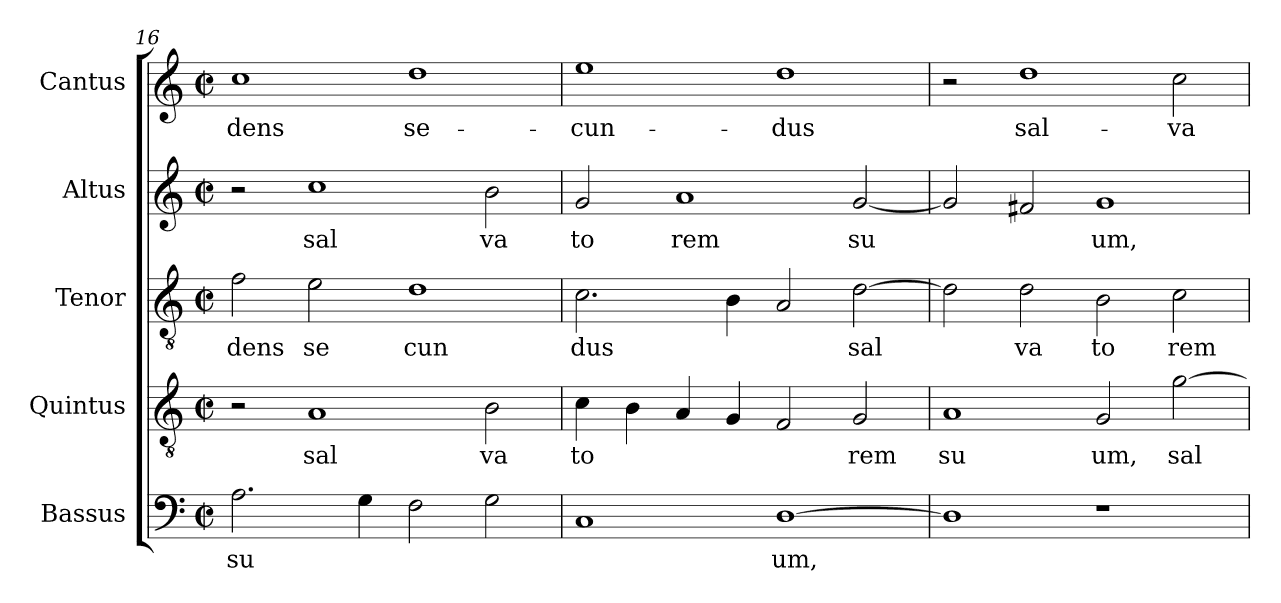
**kern	**text	**kern	**text	**kern	**text	**kern	**text	**kern	**text
*part5	*part5	*part4	*part4	*part3	*part3	*part2	*part2	*part1	*part1
*staff5	*staff5	*staff4	*staff4	*staff3	*staff3	*staff2	*staff2	*staff1	*staff1
*I"Bassus	*	*I"Quintus	*	*I"Tenor	*	*I"Altus	*	*I"Cantus	*
*clefF4	*	*clefGv2	*	*clefGv2	*	*clefG2	*	*clefG2	*
*M2/2	*	*M2/2	*	*M2/2	*	*M2/2	*	*M2/2	*
*met(c|)	*	*met(c|)	*	*met(c|)	*	*met(c|)	*	*met(c|)	*
=16	=16	=16	=16	=16	=16	=16	=16	=16	=16
!	!LO:LY:b:cj	!	!	!	!LO:LY:b:cj	!	!	!	!LO:LY:b:cj
2.A\	su	2r	.	2f\	dens	2r	.	1cc	-dens
!	!	!	!LO:LY:b:cj	!	!LO:LY:b:cj	!	!LO:LY:b:cj	!	!
.	.	1A	sal	2e\	se	1cc	sal	.	.
4G\	.	.	.	.	.	.	.	.	.
!	!	!	!	!	!LO:LY:b:cj	!	!	!	!LO:LY:b:cj
2F\	.	.	.	1d	cun	.	.	1dd	se-
!	!	!	!LO:LY:b:cj	!	!	!	!LO:LY:b:cj	!	!
2G\	.	2B\	va	.	.	2b\	va	.	.
=17	=17	=17	=17	=17	=17	=17	=17	=17	=17
!	!	!	!LO:LY:b:cj	!	!LO:LY:b	!	!LO:LY:b:cj	!	!LO:LY:b:cj
1C	.	4c\	to	2.c\	dus	2g/	to	1ee	-cun-
.	.	4B\	.	.	.	.	.	.	.
!	!	!	!	!	!	!	!LO:LY:b:cj	!	!
.	.	4A/	.	.	.	1a	rem	.	.
.	.	4G/	.	4B\	.	.	.	.	.
!	!LO:LY:b	!	!	!	!	!	!	!	!LO:LY:b:cj
[>1D	um,	2F/	.	2A/	.	.	.	1dd	-dus
!	!	!	!LO:LY:b:cj	!	!LO:LY:b	!	!LO:LY:b:cj	!	!
.	.	2G/	rem	[>2d\	sal	[<2g/	su	.	.
=18	=18	=18	=18	=18	=18	=18	=18	=18	=18
!	!	!	!LO:LY:b:cj	!	!	!	!	!	!
1D]	.	1A	su	2d\]	.	2g/]	.	2r	.
!	!	!	!	!	!LO:LY:b:cj	!	!	!	!LO:LY:b:cj
.	.	.	.	2d\	va	2f#X/	.	1dd	sal-
!	!	!	!LO:LY:b:cj	!	!LO:LY:b:cj	!	!LO:LY:b:cj	!	!
1r	.	2G/	um,	2B\	to	1g	um,	.	.
!	!	!	!LO:LY:b	!	!LO:LY:b:cj	!	!	!	!LO:LY:b:cj
.	.	[>2g\	sal	2c\	rem	.	.	2cc\	-va-
=	=	=	=	=	=	=	=	=	=
*-	*-	*-	*-	*-	*-	*-	*-	*-	*-
